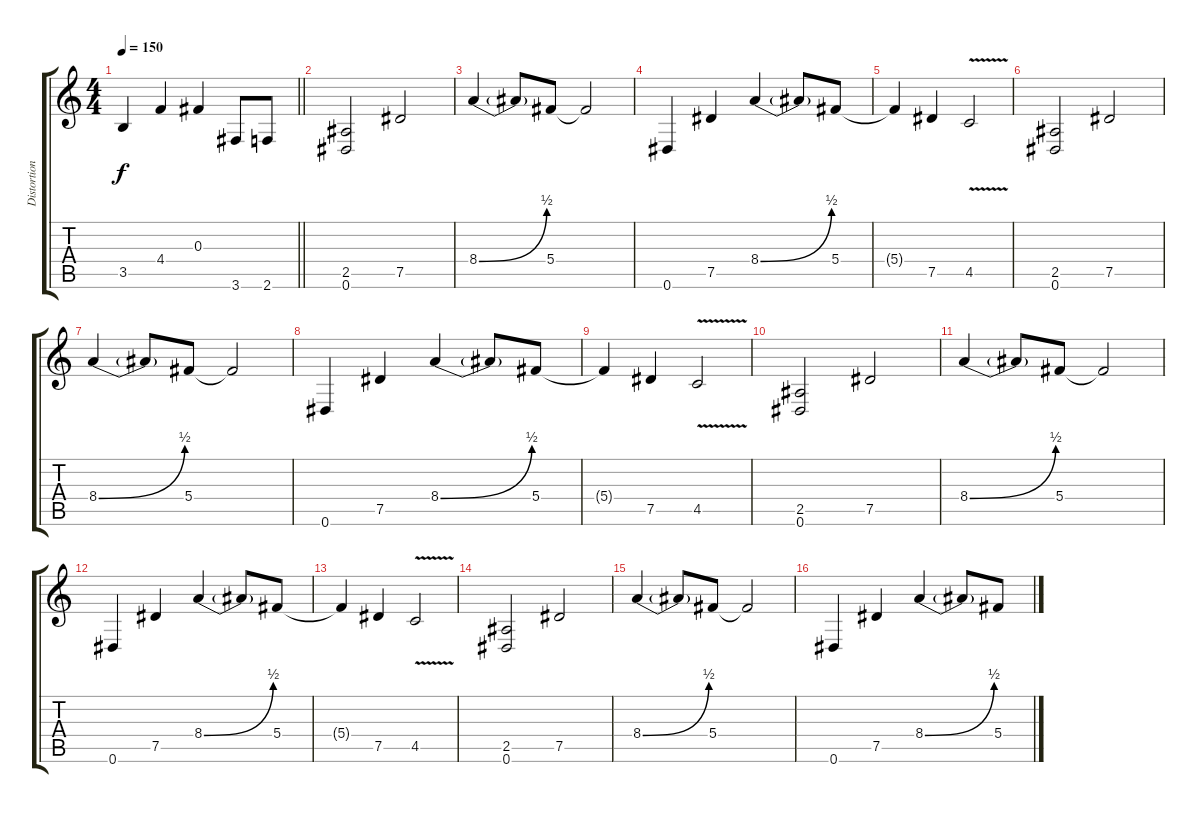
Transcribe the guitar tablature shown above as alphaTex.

\track ("Distortion" "Distortion") {instrument distortionguitar}
\staff {score tabs}
\tuning (Eb4 Bb3 Gb3 Db3 Ab2 Eb2) {hide}
\ts (4 4)
\tempo 150
\clef g2
\barLineRight lightlight
\ks c
3.5{t}.4{dy f} 4.4.4 0.3.4 3.6.8 2.6.8 |
\section ("" " ")
(2.5 0.6).2 7.5.2 |
8.4{be (bend 0 0 60 2)}.4 8.4{t}.8 5.4.8 5.4{t}.2 |
0.6.4 7.5.4 8.4{be (bend 0 0 60 2)}.4 8.4{t}.8 5.4.8 |
5.4{t}.4 7.5.4 4.5{v}.2 |
(2.5 0.6).2 7.5.2 |
8.4{be (bend 0 0 60 2)}.4 8.4{t}.8 5.4.8 5.4{t}.2 |
0.6.4 7.5.4 8.4{be (bend 0 0 60 2)}.4 8.4{t}.8 5.4.8 |
5.4{t}.4 7.5.4 4.5{v}.2 |
(2.5 0.6).2 7.5.2 |
8.4{be (bend 0 0 60 2)}.4 8.4{t}.8 5.4.8 5.4{t}.2 |
0.6.4 7.5.4 8.4{be (bend 0 0 60 2)}.4 8.4{t}.8 5.4.8 |
5.4{t}.4 7.5.4 4.5{v}.2 |
(2.5 0.6).2 7.5.2 |
8.4{be (bend 0 0 60 2)}.4 8.4{t}.8 5.4.8 5.4{t}.2 |
0.6.4 7.5.4 8.4{be (bend 0 0 60 2)}.4 8.4{t}.8 5.4.8
